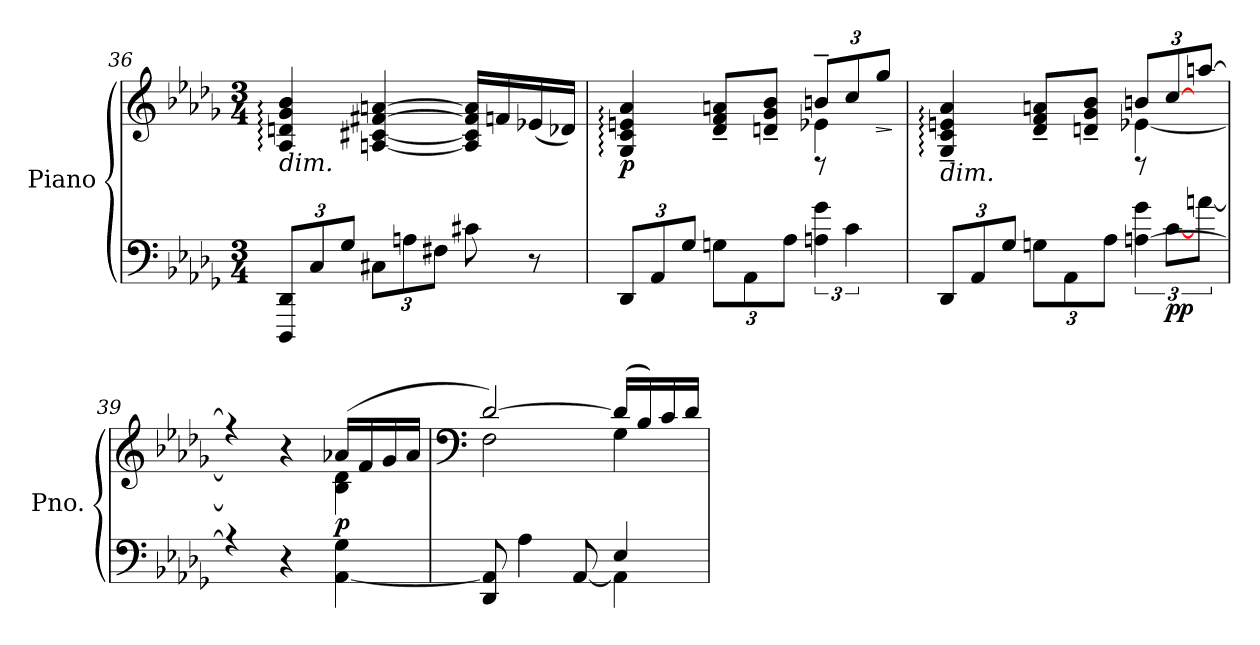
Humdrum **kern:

**kern	**kern	**dynam
*part1	*part1	*part1
*staff2	*staff1	*staff1/2
*I"Piano	*	*
*I'Pno.	*	*
!!LO:LB:g=z
*clefF4	*clefG2	*
*k[b-e-a-d-g-]	*k[b-e-a-d-g-]	*
*M3/4	*M3/4	*
*Xbrackettup	*	*
=36	=36	=36
!	!LO:TX:b:i:t=dim.	!
12DDD-/ 12DD-/L	4A-/: 4dn/: 4g-/: 4b-/:	.
12C/	.	.
12G-/J	.	.
12C#X\L	[4An/ [4c#X/ [4f#X/ [4an/	.
12An\	.	.
12F#X\J	.	.
8c#X\	16A/] 16c#/] 16f#/] 16a/]LL	.
.	16fn/	.
8r	(>16e-X/	.
.	16d-X/JJ)	.
=37	=37	=37
*^	*^	*
!	!	!	!	!LO:DY:b
12DD-/L	2ryy	4G-/: 4c/: 4en/: 4a-/:	2ryy	p
12AA-/	.	.	.	.
12G-/J	.	.	.	.
12Gn\L	.	8d-/~ 8f/~ 8an/~L	.	.
12AA-\	.	.	.	.
.	.	8dn/~ 8g-/~ 8b-/~J	.	.
12A-\J	.	.	.	.
*	*brackettup	*Xbrackettup	*	*
4An\ 4g-\	12raa	12bn~/L	4e-X\	.
.	6c\	12cc/	.	.
!	!	!	!	!LO:HP:b
.	.	12gg-/J	.	>
*v	*v	*	*	*
*	*v	*v	*
.	.	]
=38	=38	=38
*Xbrackettup	*	*
*^	*^	*
!	!	!LO:TX:b:i:t=dim.	!	!
12DD-/L	2ryy	4G-/:~ 4c/:~ 4en/:~ 4a-/:~	2ryy	.
12AA-/	.	.	.	.
12G-/J	.	.	.	.
12Gn\L	.	8d-/~ 8f/~ 8an/~L	.	.
12AA-\	.	.	.	.
.	.	8dn/~ 8g-/~ 8b-/~J	.	.
12A-\J	.	.	.	.
*	*brackettup	*	*	*
[4An\ 4g-\	12raa	12bn/L	[4e-X\	.
!	!	!	!	!LO:DY:b=2
.	[12c\L	[12cc/	.	pp
.	[12an\J	[12aan/J	.	.
!!LO:LB:g=z	!!
=39	=39	=39	=39	=39
4A/yy] 4c/yy] 4a/yy]	4rA	4e-/yy] 4cc/yy] 4aa/yy]	4rff	.
4r	4rAyy	4r	4ryy	.
!	!	!	!	!LO:DY:b
[4AA-\ 4G-\	4ryy	(>16a-X/LL	4B-\ 4d-\	p
.	.	16f/	.	.
.	.	16g-/	.	.
.	.	16a-/JJ	.	.
=40	=40	=40	=40	=40
*	*	*clefF4	*	*
8DD-/ 8AA-/]	2ryy	[2d-/)	2F\	.
4A-\	.	.	.	.
[8AA-/	.	.	.	.
4AA-\]	4E-/	(>16d-/LL]	4G-\	.
.	.	16B-/)	.	.
.	.	16c/	.	.
.	.	16d-/JJ	.	.
*v	*v	*	*	*
*	*v	*v	*
=	=	=
*-	*-	*-
